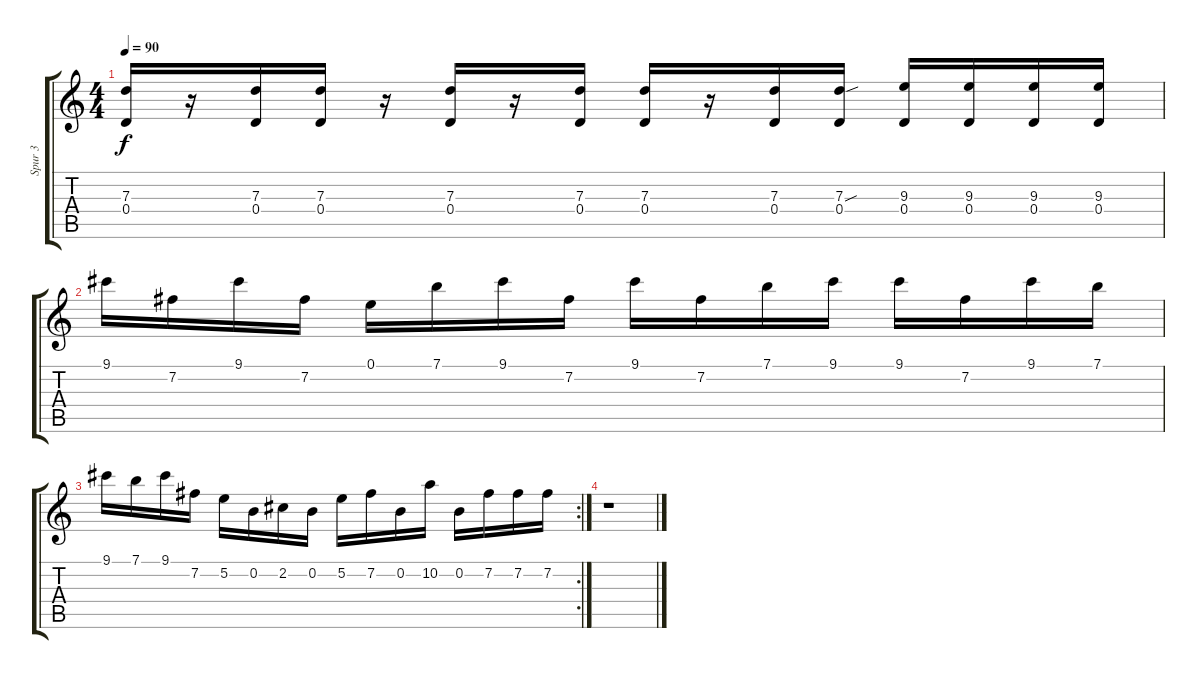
\track ("Spur 3" "Spur 3") {instrument distortionguitar}
\staff {score tabs}
\tuning (E4 B3 G3 D3 A2 D2) {hide}
\ts (4 4)
\tempo 90
\clef g2
\ks c
(7.3 0.4).16{dy f} r.16 (7.3 0.4).16 (7.3 0.4).16 r.16 (7.3 0.4).16 r.16 (7.3 0.4).16 (7.3 0.4).16 r.16 (7.3 0.4).16 (7.3{sou} 0.4).16 (9.3 0.4).16 (9.3 0.4).16 (9.3 0.4).16 (9.3 0.4).16 |
9.1.16 7.2.16 9.1.16 7.2.16 0.1.16 7.1.16 9.1.16 7.2.16 9.1.16 7.2.16 7.1.16 9.1.16 9.1.16 7.2.16 9.1.16 7.1.16 |
\rc 2
9.1.16 7.1.16 9.1.16 7.2.16 5.2.16 0.2.16 2.2.16 0.2.16 5.2.16 7.2.16 0.2.16 10.2.16 0.2.16 7.2.16 7.2.16 7.2.16 |
r.1
